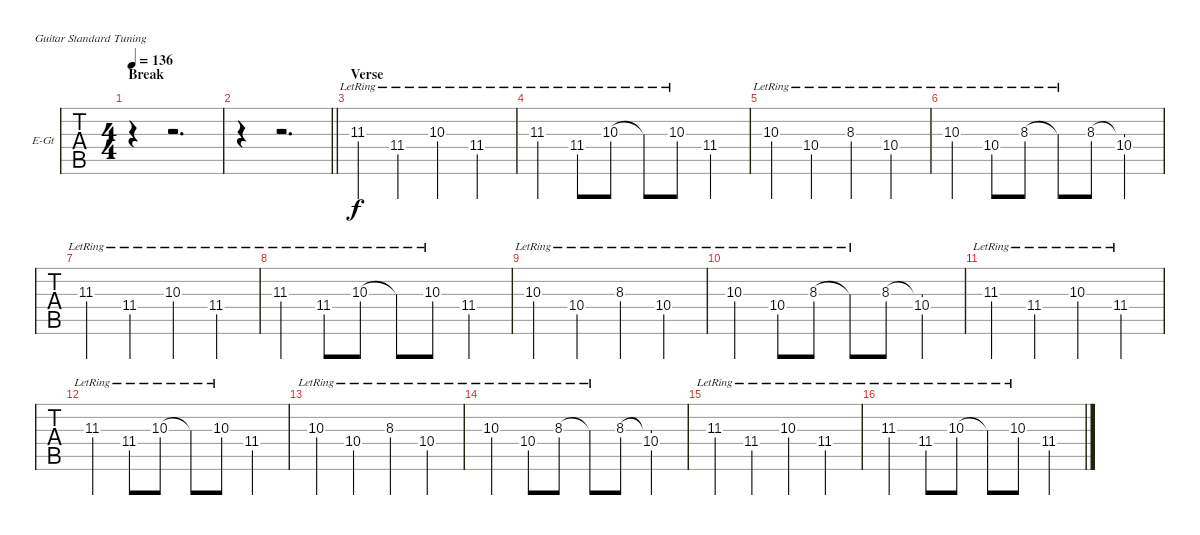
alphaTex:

\bracketExtendMode groupsimilarinstruments
\firstSystemTrackNameOrientation horizontal
\otherSystemsTrackNameOrientation horizontal
\track ("Albert" "E-Gt") {instrument electricguitarclean}
\staff {tabs}
\tuning (E4 B3 G3 D3 A2 E2)
\ts (4 4)
\section ("" "Break")
\tempo 136
\clef g2
\ks ab
r.4{dy f} r.2{d} |
\barLineRight lightlight
r.4 r.2{d} |
\section ("" "Verse")
11.3{lr}.4 11.4{lr}.4 10.3{lr}.4 11.4{lr}.4 |
11.3{lr}.4 11.4{lr}.8 10.3{lr}.8 10.3{lr t}.8 10.3{lr}.8 11.4.4 |
10.3{lr}.4 10.4{lr}.4 8.3{lr}.4 10.4{lr}.4 |
10.3{lr}.4 10.4{lr}.8 8.3{lr}.8 8.3{lr t}.8 8.3.8 (8.3{t} 10.4).4 |
11.3{lr}.4 11.4{lr}.4 10.3{lr}.4 11.4{lr}.4 |
11.3{lr}.4 11.4{lr}.8 10.3{lr}.8 10.3{lr t}.8 10.3{lr}.8 11.4.4 |
10.3{lr}.4 10.4{lr}.4 8.3{lr}.4 10.4{lr}.4 |
10.3{lr}.4 10.4{lr}.8 8.3{lr}.8 8.3{lr t}.8 8.3.8 (8.3{t} 10.4).4 |
11.3{lr}.4 11.4{lr}.4 10.3{lr}.4 11.4{lr}.4 |
11.3{lr}.4 11.4{lr}.8 10.3{lr}.8 10.3{lr t}.8 10.3{lr}.8 11.4.4 |
10.3{lr}.4 10.4{lr}.4 8.3{lr}.4 10.4{lr}.4 |
10.3{lr}.4 10.4{lr}.8 8.3{lr}.8 8.3{lr t}.8 8.3.8 (8.3{t} 10.4).4 |
11.3{lr}.4 11.4{lr}.4 10.3{lr}.4 11.4{lr}.4 |
11.3{lr}.4 11.4{lr}.8 10.3{lr}.8 10.3{lr t}.8 10.3{lr}.8 11.4.4
